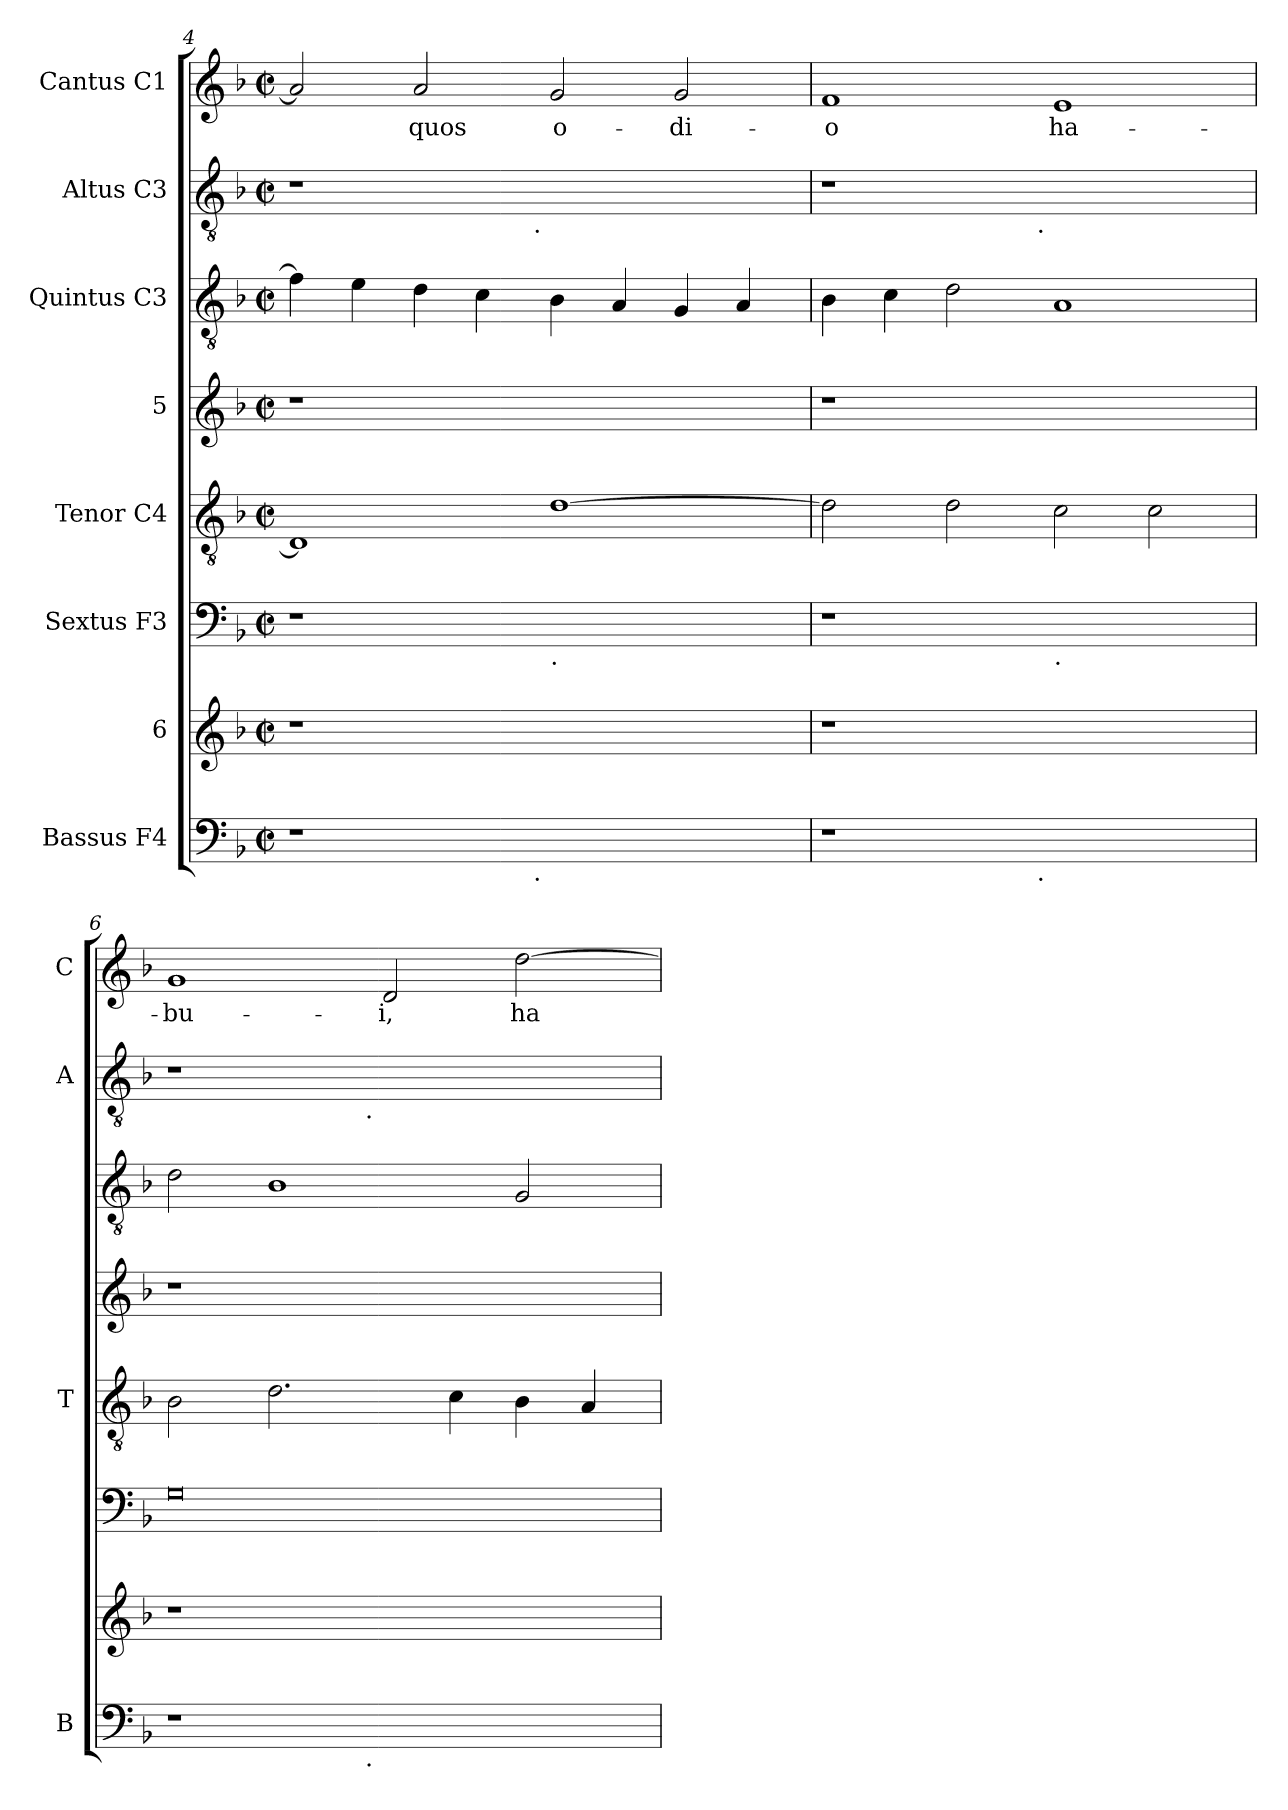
**kern	**kern	**kern	**kern	**kern	**kern	**kern	**kern	**text
*part8	*part7	*part6	*part5	*part4	*part3	*part2	*part1	*part1
*staff8	*staff7	*staff6	*staff5	*staff4	*staff3	*staff2	*staff1	*staff1
*I"Bassus F4	*I"6	*I"Sextus F3	*I"Tenor C4	*I"5	*I"Quintus C3	*I"Altus C3	*I"Cantus C1	*
*I'B	*	*	*I'T	*	*	*I'A	*I'C	*
*clefF4	*clefG2	*clefF4	*clefGv2	*clefG2	*clefGv2	*clefGv2	*clefG2	*
*ITrd7c12	*	*	*	*	*	*	*	*
*k[b-]	*k[b-]	*k[b-]	*k[b-]	*k[b-]	*k[b-]	*k[b-]	*k[b-]	*
*F:	*F:	*F:	*F:	*F:	*F:	*F:	*F:	*
*M2/2	*M2/2	*M2/2	*M2/2	*M2/2	*M2/2	*M2/2	*M2/2	*
*met(c|)	*met(c|)	*met(c|)	*met(c|)	*met(c|)	*met(c|)	*met(c|)	*met(c|)	*
=4	=4	=4	=4	=4	=4	=4	=4	=4
*^	*	*	*	*	*	*^	*	*
1r	2ryy	1r	1r	1D]	1r	4f\]	1r	2ryy	2a/]	.
.	.	.	.	.	.	4e\	.	.	.	.
!	!	!	!	!	!	!	!	!	!	!LO:LY:b:rj
.	4...ryy	.	.	.	.	4d\	.	4...ryy	2a/	-quos
.	.	.	.	.	.	4c\	.	.	.	.
!	!	!	!	!	!	!	!	!LO:TX:b:t=.	!	!
!	!LO:TX:b:t=.	!	!	!	!	!	!	!	!	!
.	1ryy	.	.	.	.	.	.	1ryy	.	.
!	!	!	!LO:TX:b:t=.	!	!	!	!	!	!	!
!	!	!	!	!	!	!	!	!	!	!LO:LY:b:rj
1ryy	.	1ryy	1ryy	[>1d	1ryy	4B-\	1ryy	.	2g/	o-
.	.	.	.	.	.	4A/	.	.	.	.
!	!	!	!	!	!	!	!	!	!	!LO:LY:b:rj
.	.	.	.	.	.	4G/	.	.	2g/	-di-
.	.	.	.	.	.	4A/	.	.	.	.
.	32ryy	.	.	.	.	.	.	32ryy	.	.
=5	=5	=5	=5	=5	=5	=5	=5	=5	=5	=5
!	!	!	!	!	!	!	!	!	!	!LO:LY:b:rj
1r	2ryy	1r	1r	2d\]	1r	4B-\	1r	2ryy	1f	-o
.	.	.	.	.	.	4c\	.	.	.	.
.	4...ryy	.	.	2d\	.	2d\	.	4...ryy	.	.
!	!	!	!	!	!	!	!	!LO:TX:b:t=.	!	!
!	!LO:TX:b:t=.	!	!	!	!	!	!	!	!	!
.	1ryy	.	.	.	.	.	.	1ryy	.	.
!	!	!	!LO:TX:b:t=.	!	!	!	!	!	!	!
!	!	!	!	!	!	!	!	!	!	!LO:LY:b:rj
1ryy	.	1ryy	1ryy	2c\	1ryy	1A	1ryy	.	1e	ha-
.	.	.	.	2c\	.	.	.	.	.	.
.	32ryy	.	.	.	.	.	.	32ryy	.	.
=6	=6	=6	=6	=6	=6	=6	=6	=6	=6	=6
!	!	!	!	!	!	!	!	!	!	!LO:LY:b:rj
1r	2ryy	1r	0G	2B-\	1r	2d\	1r	2ryy	1g	-bu-
.	4...ryy	.	.	2.d\	.	1B-	.	4...ryy	.	.
!	!	!	!	!	!	!	!	!LO:TX:b:t=.	!	!
!	!LO:TX:b:t=.	!	!	!	!	!	!	!	!	!
.	1ryy	.	.	.	.	.	.	1ryy	.	.
!	!	!	!	!	!	!	!	!	!	!LO:LY:b:rj
1ryy	.	1ryy	.	.	1ryy	.	1ryy	.	2d/	-i,
.	.	.	.	4c\	.	.	.	.	.	.
!	!	!	!	!	!	!	!	!	!	!LO:LY:b:rj
.	.	.	.	4B-\	.	2G/	.	.	[<2dd\	ha-
.	.	.	.	4A/	.	.	.	.	.	.
.	32ryy	.	.	.	.	.	.	32ryy	.	.
*v	*v	*	*	*	*	*	*v	*v	*	*
=	=	=	=	=	=	=	=	=
*-	*-	*-	*-	*-	*-	*-	*-	*-
